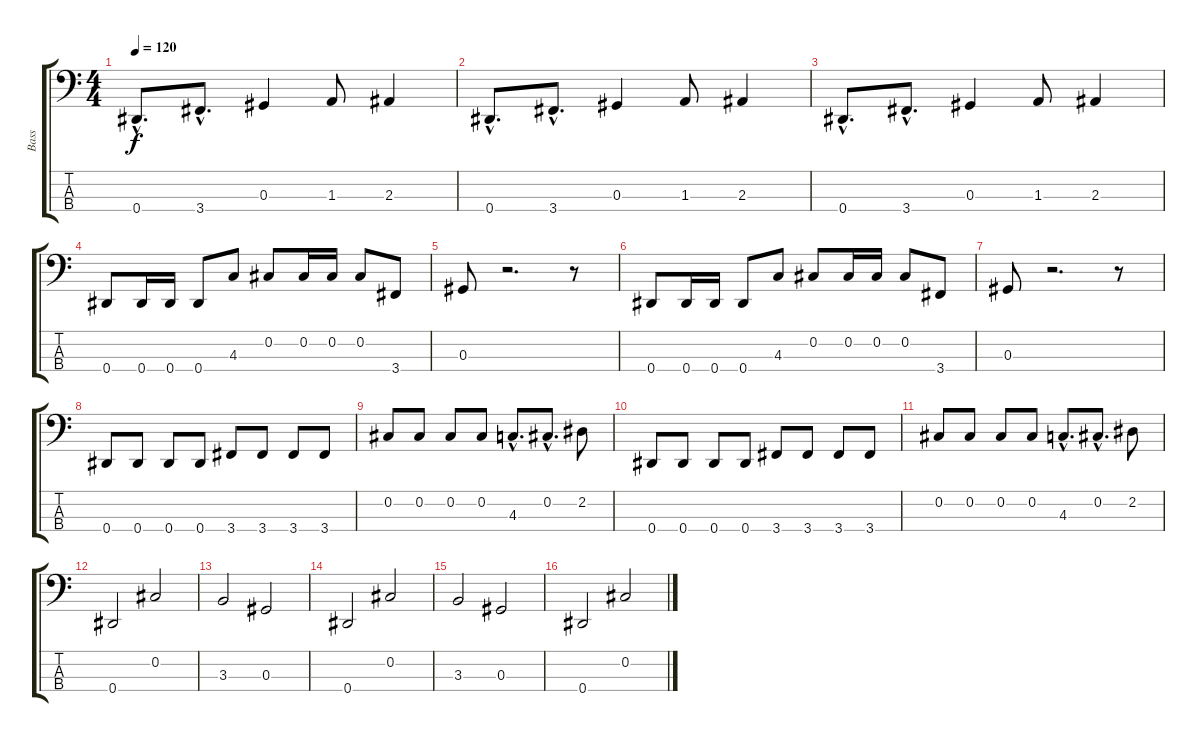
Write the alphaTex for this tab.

\track ("Bass" "Bass") {instrument electricbassfinger}
\staff {score tabs}
\tuning (Gb2 Db2 Ab1 Eb1) {hide}
\ts (4 4)
\tempo 120
\clef f4
\ks c
0.4{hac}.8{d dy f} 3.4{hac}.8{d} 0.3.4 1.3.8 2.3.4 |
0.4{hac}.8{d} 3.4{hac}.8{d} 0.3.4 1.3.8 2.3.4 |
0.4{hac}.8{d} 3.4{hac}.8{d} 0.3.4 1.3.8 2.3.4 |
0.4.8 0.4.16 0.4.16 0.4.8 4.3.8 0.2.8 0.2.16 0.2.16 0.2.8 3.4.8 |
0.3.8 r.2{d} r.8 |
0.4.8 0.4.16 0.4.16 0.4.8 4.3.8 0.2.8 0.2.16 0.2.16 0.2.8 3.4.8 |
0.3.8 r.2{d} r.8 |
0.4.8 0.4.8 0.4.8 0.4.8 3.4.8 3.4.8 3.4.8 3.4.8 |
0.2.8 0.2.8 0.2.8 0.2.8 4.3{hac}.8{d} 0.2{hac}.8{d} 2.2.8 |
0.4.8 0.4.8 0.4.8 0.4.8 3.4.8 3.4.8 3.4.8 3.4.8 |
0.2.8 0.2.8 0.2.8 0.2.8 4.3{hac}.8{d} 0.2{hac}.8{d} 2.2.8 |
0.4.2 0.2.2 |
3.3.2 0.3.2 |
0.4.2 0.2.2 |
3.3.2 0.3.2 |
0.4.2 0.2.2
